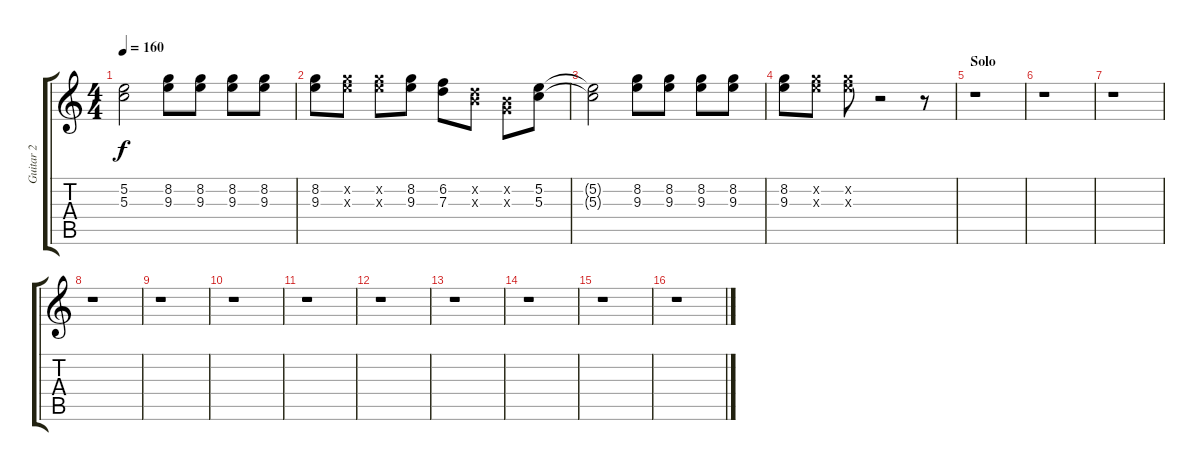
\track ("Guitar 2" "Guitar 2") {instrument acousticguitarsteel}
\staff {score tabs}
\tuning (E4 B3 G3 D3 A2 E2) {hide}
\ts (4 4)
\tempo 160
\clef g2
\ks c
(5.2{t} 5.3{t}).2{dy f} (8.2 9.3).8 (8.2 9.3).8 (8.2 9.3).8 (8.2 9.3).8 |
(8.2 9.3).8 (8.2{x} 9.3{x}).8 (8.2{x} 9.3{x}).8 (8.2 9.3).8 (6.2 7.3).8 (0.2{x} 7.3{x}).8 (0.2{x} 0.3{x}).8 (5.2 5.3).8 |
(5.2{t} 5.3{t}).2 (8.2 9.3).8 (8.2 9.3).8 (8.2 9.3).8 (8.2 9.3).8 |
(8.2 9.3).8 (8.2{x} 9.3{x}).8 (8.2{x} 9.3{x}).8 r.2 r.8 |
\section ("" "Solo")
r.1 |
r.1 |
r.1 |
r.1 |
r.1 |
r.1 |
r.1 |
r.1 |
r.1 |
r.1 |
r.1 |
r.1
